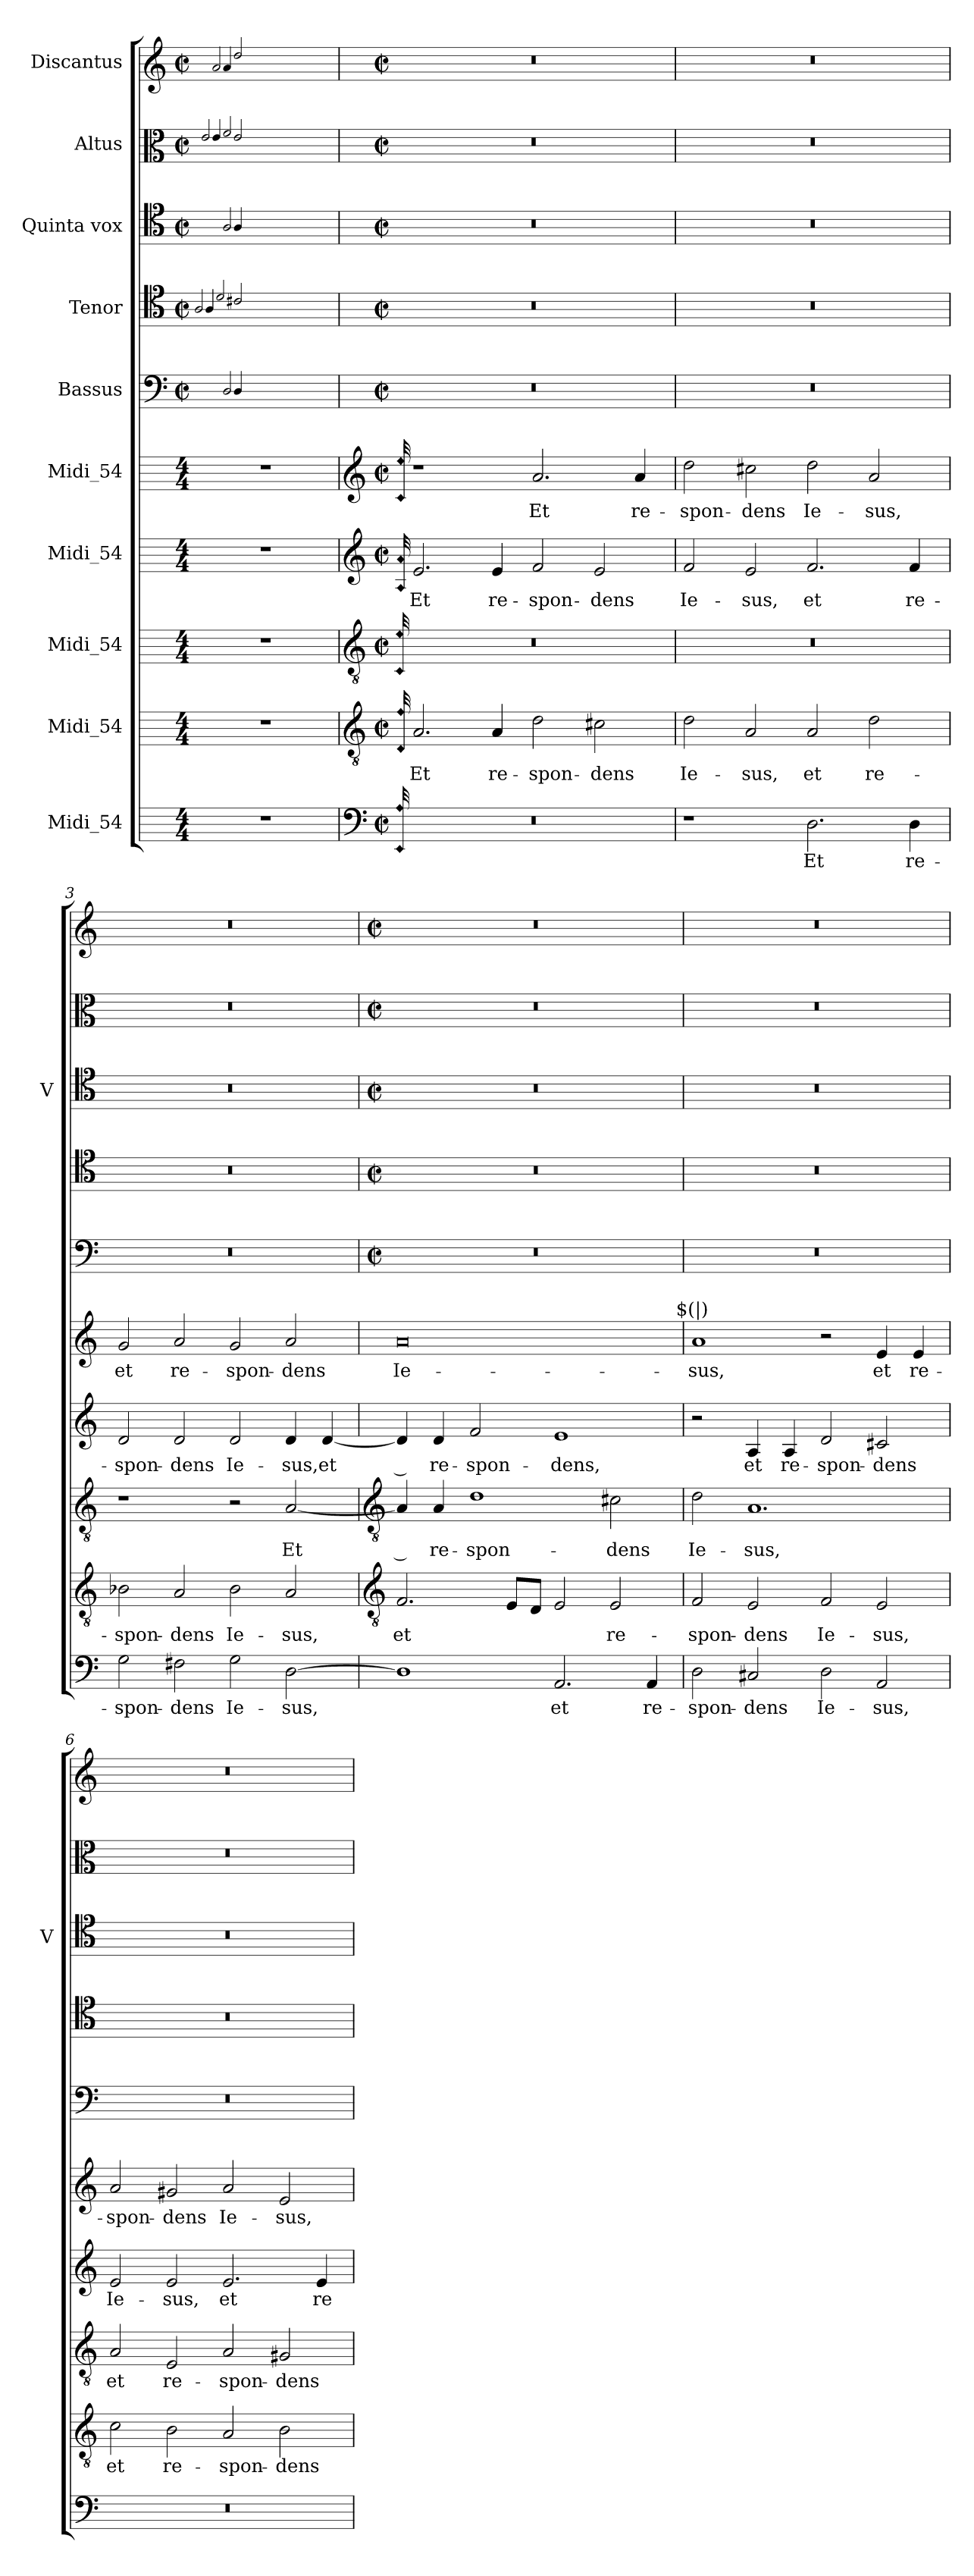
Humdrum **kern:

**kern	**text	**kern	**text	**kern	**text	**kern	**text	**kern	**text	**kern	**kern	**kern	**kern	**kern
*part10	*part10	*part9	*part9	*part8	*part8	*part7	*part7	*part6	*part6	*part5	*part4	*part3	*part2	*part1
*staff10	*staff10	*staff9	*staff9	*staff8	*staff8	*staff7	*staff7	*staff6	*staff6	*staff5	*staff4	*staff3	*staff2	*staff1
*I"Midi_54	*	*I"Midi_54	*	*I"Midi_54	*	*I"Midi_54	*	*I"Midi_54	*	*I"Bassus	*I"Tenor	*I"Quinta vox	*I"Altus	*I"Discantus
*	*	*	*	*	*	*	*	*	*	*	*	*I'V	*	*
*	*	*	*	*	*	*	*	*	*	*clefF4	*clefC4	*clefC4	*clefC3	*clefG2
*	*	*	*	*	*	*	*	*	*	*k[]	*k[]	*k[]	*k[]	*k[]
*	*	*	*	*	*	*	*	*	*	*C:	*C:	*C:	*C:	*C:
*M4/4	*	*M4/4	*	*M4/4	*	*M4/4	*	*M4/4	*	*M4/2	*M4/2	*M4/2	*M4/2	*M4/2
*	*	*	*	*	*	*	*	*	*	*met(c|)	*met(c|)	*met(c|)	*met(c|)	*met(c|)
=	=	=	=	=	=	=	=	=	=	=	=	=	=	=
.	.	.	.	.	.	.	.	.	.	.	2qqA	.	2qqe	.
.	.	.	.	.	.	.	.	.	.	.	4qqA	.	4qqe	2qqa
.	.	.	.	.	.	.	.	.	.	2qqD	2qqd	2qqA	2qqf	4qqa
.	.	.	.	.	.	.	.	.	.	4qqD	2qqc#X	4qqA	2qqe	2qqdd
1r	.	1r	.	1r	.	1r	.	1r	.	1ryy	1ryy	1ryy	1ryy	1ryy
!!LO:LB:g=z
=1	=1	=1	=1	=1	=1	=1	=1	=1	=1	=1	=1	=1	=1	=1
*clefF4	*	*clefGv2	*	*clefGv2	*	*clefG2	*	*clefG2	*	*	*	*	*	*
*k[]	*	*k[]	*	*k[]	*	*k[]	*	*k[]	*	*	*	*	*	*
*C:	*	*C:	*	*C:	*	*C:	*	*C:	*	*	*	*	*	*
*M4/2	*	*M4/2	*	*M4/2	*	*M4/2	*	*M4/2	*	*M4/2	*M4/2	*M4/2	*M4/2	*M4/2
*met(c|)	*	*met(c|)	*	*met(c|)	*	*met(c|)	*	*met(c|)	*	*met(c|)	*met(c|)	*met(c|)	*met(c|)	*met(c|)
!	!	!	!	!	!	!	!	!LO:N:n=1:head=diamond	!	!	!	!	!	!
!	!	!	!	!	!	!LO:N:n=1:head=diamond	!	!LO:N:n=2:head=diamond	!	!	!	!	!	!
!	!	!	!	!LO:N:n=1:head=diamond	!	!LO:N:n=2:head=diamond	!	!	!	!	!	!	!	!
!	!	!LO:N:n=1:head=diamond	!	!LO:N:n=2:head=diamond	!	!	!	!	!	!	!	!	!	!
!LO:N:n=1:head=diamond	!	!LO:N:n=2:head=diamond	!	!	!	!	!	!	!	!	!	!	!	!
!LO:N:n=2:head=diamond	!	!	!	!	!	!	!	!	!	!	!	!	!	!
32qqEE 32qqA	.	32qqD 32qqf	.	32qqC 32qqe	.	32qqA 32qqa	.	32qqc 32qqee	.	.	.	.	.	.
!	!	!	!LO:LY:b	!	!	!	!LO:LY:b	!	!	!	!	!	!	!
0r	.	2.A	Et	0r	.	2.e	Et	1r	.	0r	0r	0r	0r	0r
!	!	!	!LO:LY:b	!	!	!	!LO:LY:b	!	!	!	!	!	!	!
.	.	4A	re-	.	.	4e	re-	.	.	.	.	.	.	.
!	!	!	!LO:LY:b	!	!	!	!LO:LY:b	!	!LO:LY:b	!	!	!	!	!
.	.	2d	-spon-	.	.	2f	-spon-	2.a	Et	.	.	.	.	.
!	!	!	!LO:LY:b	!	!	!	!LO:LY:b	!	!	!	!	!	!	!
.	.	2c#X	-dens	.	.	2e	-dens	.	.	.	.	.	.	.
!	!	!	!	!	!	!	!	!	!LO:LY:b	!	!	!	!	!
.	.	.	.	.	.	.	.	4a	re-	.	.	.	.	.
=2	=2	=2	=2	=2	=2	=2	=2	=2	=2	=2	=2	=2	=2	=2
!	!	!	!LO:LY:b	!	!	!	!LO:LY:b	!	!LO:LY:b	!	!	!	!	!
1r	.	2d	Ie-	0r	.	2f	Ie-	2dd	-spon-	0r	0r	0r	0r	0r
!	!	!	!LO:LY:b	!	!	!	!LO:LY:b	!	!LO:LY:b	!	!	!	!	!
.	.	2A	-sus,	.	.	2e	-sus,	2cc#X	-dens	.	.	.	.	.
!	!LO:LY:b	!	!LO:LY:b	!	!	!	!LO:LY:b	!	!LO:LY:b	!	!	!	!	!
2.D	Et	2A	et	.	.	2.f	et	2dd	Ie-	.	.	.	.	.
!	!	!	!LO:LY:b	!	!	!	!	!	!LO:LY:b	!	!	!	!	!
.	.	2d	re-	.	.	.	.	2a	-sus,	.	.	.	.	.
!	!LO:LY:b	!	!	!	!	!	!LO:LY:b	!	!	!	!	!	!	!
4D	re-	.	.	.	.	4f	re-	.	.	.	.	.	.	.
=3	=3	=3	=3	=3	=3	=3	=3	=3	=3	=3	=3	=3	=3	=3
!	!LO:LY:b	!	!LO:LY:b	!	!	!	!LO:LY:b	!	!LO:LY:b	!	!	!	!	!
2G	-spon-	2B-X	-spon-	1r	.	2d	-spon-	2g	et	0r	0r	0r	0r	0r
!	!LO:LY:b	!	!LO:LY:b	!	!	!	!LO:LY:b	!	!LO:LY:b	!	!	!	!	!
2F#X	-dens	2A	-dens	.	.	2d	-dens	2a	re-	.	.	.	.	.
!	!LO:LY:b	!	!LO:LY:b	!	!	!	!LO:LY:b	!	!LO:LY:b	!	!	!	!	!
2G	Ie-	2B-	Ie-	2r	.	2d	Ie-	2g	-spon-	.	.	.	.	.
!	!LO:LY:b	!	!LO:LY:b	!	!LO:LY:b	!	!LO:LY:b	!	!LO:LY:b	!	!	!	!	!
[2D	-sus,	2A	-sus,	[2A	Et	4d	-sus,	2a	-dens	.	.	.	.	.
!	!	!	!	!	!	!	!LO:LY:b	!	!	!	!	!	!	!
.	.	.	.	.	.	[4d	et	.	.	.	.	.	.	.
!!LO:LB:g=z
=4	=4	=4	=4	=4	=4	=4	=4	=4	=4	=4	=4	=4	=4	=4
*	*	*clefGv2	*	*clefGv2	*	*	*	*	*	*	*	*	*	*
*	*	*	*	*	*	*	*	*	*	*M4/2	*M4/2	*M4/2	*M4/2	*M4/2
*	*	*	*	*	*	*	*	*	*	*met(c|)	*met(c|)	*met(c|)	*met(c|)	*met(c|)
!	!	!	!LO:LY:b	!	!LO:LY:b	!	!LO:LY:b	!	!LO:LY:b	!	!	!	!	!
1D]	.	2.F	et	4A]	__	4d]	__	0a	Ie-	0r	0r	0r	0r	0r
!	!	!	!	!	!LO:LY:b	!	!LO:LY:b	!	!	!	!	!	!	!
.	.	.	.	4A	re-	4d	re-	.	.	.	.	.	.	.
!	!	!	!	!	!LO:LY:b	!	!LO:LY:b	!	!	!	!	!	!	!
.	.	.	.	1d	-spon-	2f	-spon-	.	.	.	.	.	.	.
.	.	8EL	.	.	.	.	.	.	.	.	.	.	.	.
.	.	8DJ	.	.	.	.	.	.	.	.	.	.	.	.
!	!LO:LY:b	!	!	!	!	!	!LO:LY:b	!	!	!	!	!	!	!
2.AA	et	2E	.	.	.	1e	-dens,	.	.	.	.	.	.	.
!	!	!	!LO:LY:b	!	!LO:LY:b	!	!	!	!	!	!	!	!	!
.	.	2E	re-	2c#X	-dens	.	.	.	.	.	.	.	.	.
!	!LO:LY:b	!	!	!	!	!	!	!	!	!	!	!	!	!
4AA	re-	.	.	.	.	.	.	.	.	.	.	.	.	.
=5	=5	=5	=5	=5	=5	=5	=5	=5	=5	=5	=5	=5	=5	=5
!	!	!	!	!	!	!	!	!LO:TX:a:cj:t=$(|)	!	!	!	!	!	!
!	!LO:LY:b	!	!LO:LY:b	!	!LO:LY:b	!	!	!	!LO:LY:b	!	!	!	!	!
2D	-spon-	2F	-spon-	2d	Ie-	2r	.	1a	-sus,	0r	0r	0r	0r	0r
!	!LO:LY:b	!	!LO:LY:b	!	!LO:LY:b	!	!LO:LY:b	!	!	!	!	!	!	!
2C#X	-dens	2E	-dens	1.A	-sus,	4A	et	.	.	.	.	.	.	.
!	!	!	!	!	!	!	!LO:LY:b	!	!	!	!	!	!	!
.	.	.	.	.	.	4A	re-	.	.	.	.	.	.	.
!	!LO:LY:b	!	!LO:LY:b	!	!	!	!LO:LY:b	!	!	!	!	!	!	!
2D	Ie-	2F	Ie-	.	.	2d	-spon-	2r	.	.	.	.	.	.
!	!LO:LY:b	!	!LO:LY:b	!	!	!	!LO:LY:b	!	!LO:LY:b	!	!	!	!	!
2AA	-sus,	2E	-sus,	.	.	2c#X	-dens	4e	et	.	.	.	.	.
!	!	!	!	!	!	!	!	!	!LO:LY:b	!	!	!	!	!
.	.	.	.	.	.	.	.	4e	re-	.	.	.	.	.
=6	=6	=6	=6	=6	=6	=6	=6	=6	=6	=6	=6	=6	=6	=6
!	!	!	!LO:LY:b	!	!LO:LY:b	!	!LO:LY:b	!	!LO:LY:b	!	!	!	!	!
0r	.	2c	et	2A	et	2e	Ie-	2a	-spon-	0r	0r	0r	0r	0r
!	!	!	!LO:LY:b	!	!LO:LY:b	!	!LO:LY:b	!	!LO:LY:b	!	!	!	!	!
.	.	2B	re-	2E	re-	2e	-sus,	2g#X	-dens	.	.	.	.	.
!	!	!	!LO:LY:b	!	!LO:LY:b	!	!LO:LY:b	!	!LO:LY:b	!	!	!	!	!
.	.	2A	-spon-	2A	-spon-	2.e	et	2a	Ie-	.	.	.	.	.
!	!	!	!LO:LY:b	!	!LO:LY:b	!	!	!	!LO:LY:b	!	!	!	!	!
.	.	2B	-dens	2G#X	-dens	.	.	2e	-sus,	.	.	.	.	.
!	!	!	!	!	!	!	!LO:LY:b	!	!	!	!	!	!	!
.	.	.	.	.	.	4e	re-	.	.	.	.	.	.	.
=	=	=	=	=	=	=	=	=	=	=	=	=	=	=
*-	*-	*-	*-	*-	*-	*-	*-	*-	*-	*-	*-	*-	*-	*-
